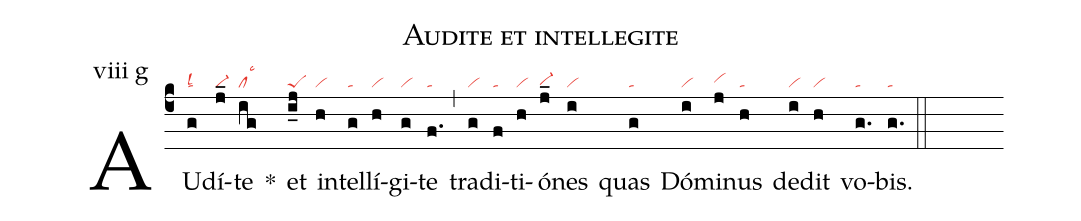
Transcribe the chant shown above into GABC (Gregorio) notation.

name: Audite et intellegite;
annotation: viii g;
mode: 8;
nabc-lines: 1;
%%
(c4)
AU(g|talsl2)dí(j_|vi-)te(ig|cllsc3) *()
et(i_j|peS) in(h|vi)tel(g|ta)lí(h|vi)gi(g|vi)te(f.|ta) (,)
tra(g|vi)di(f|ta)ti(h|vi)ó(j_|vi-hg)nes(i|vi) quas(g|ta) Dó(i|vi)mi(j|vihh)nus(h|ta) de(i|vi)dit(h|vi) vo(g.|ta)bis.(g.|ta) (::)
